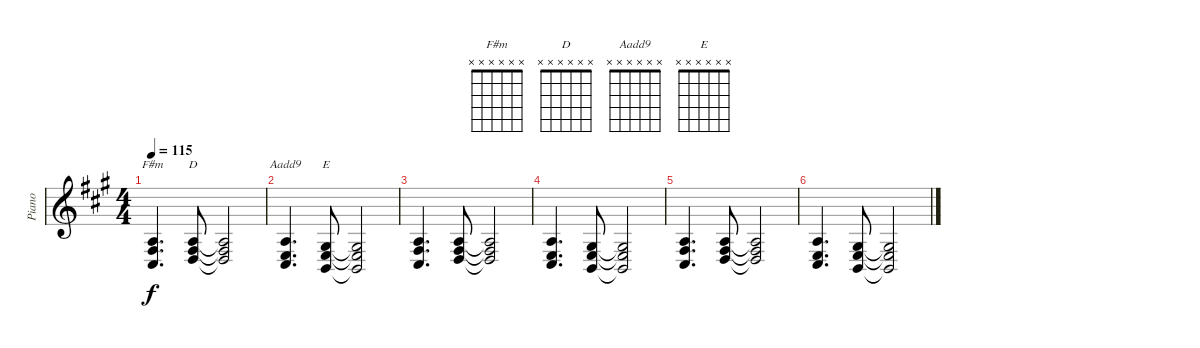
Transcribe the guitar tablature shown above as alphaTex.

\track ("Piano" "Piano") {instrument acousticgrandpiano}
\staff {score}
\tuning (E4 B3 G3 D3 A2 E2) {hide}
\chord ("F#m" x x x x x x)
\chord ("D" x x x x x x)
\chord ("Aadd9" x x x x x x)
\chord ("E" x x x x x x)
\ts (4 4)
\tempo 115
\clef g2
\ks a
(2.3 4.4 4.5).4{d ch "F#m" dy f} (2.3 0.4 9.5).8{ch "D"} (2.3{t} 0.4{t} 9.5{t}).2 |
(2.3 2.4 4.5).4{d ch "Aadd9"} (1.3 2.4 2.5).8{ch "E"} (1.3{t} 2.4{t} 2.5{t}).2 |
(2.3 4.4 4.5).4{d} (2.3 0.4 9.5).8 (2.3{t} 0.4{t} 9.5{t}).2 |
(2.3 2.4 4.5).4{d} (1.3 2.4 2.5).8 (1.3{t} 2.4{t} 2.5{t}).2 |
(2.3 4.4 4.5).4{d} (2.3 0.4 9.5).8 (2.3{t} 0.4{t} 9.5{t}).2 |
(2.3 2.4 4.5).4{d} (1.3 2.4 2.5).8 (1.3{t} 2.4{t} 2.5{t}).2
